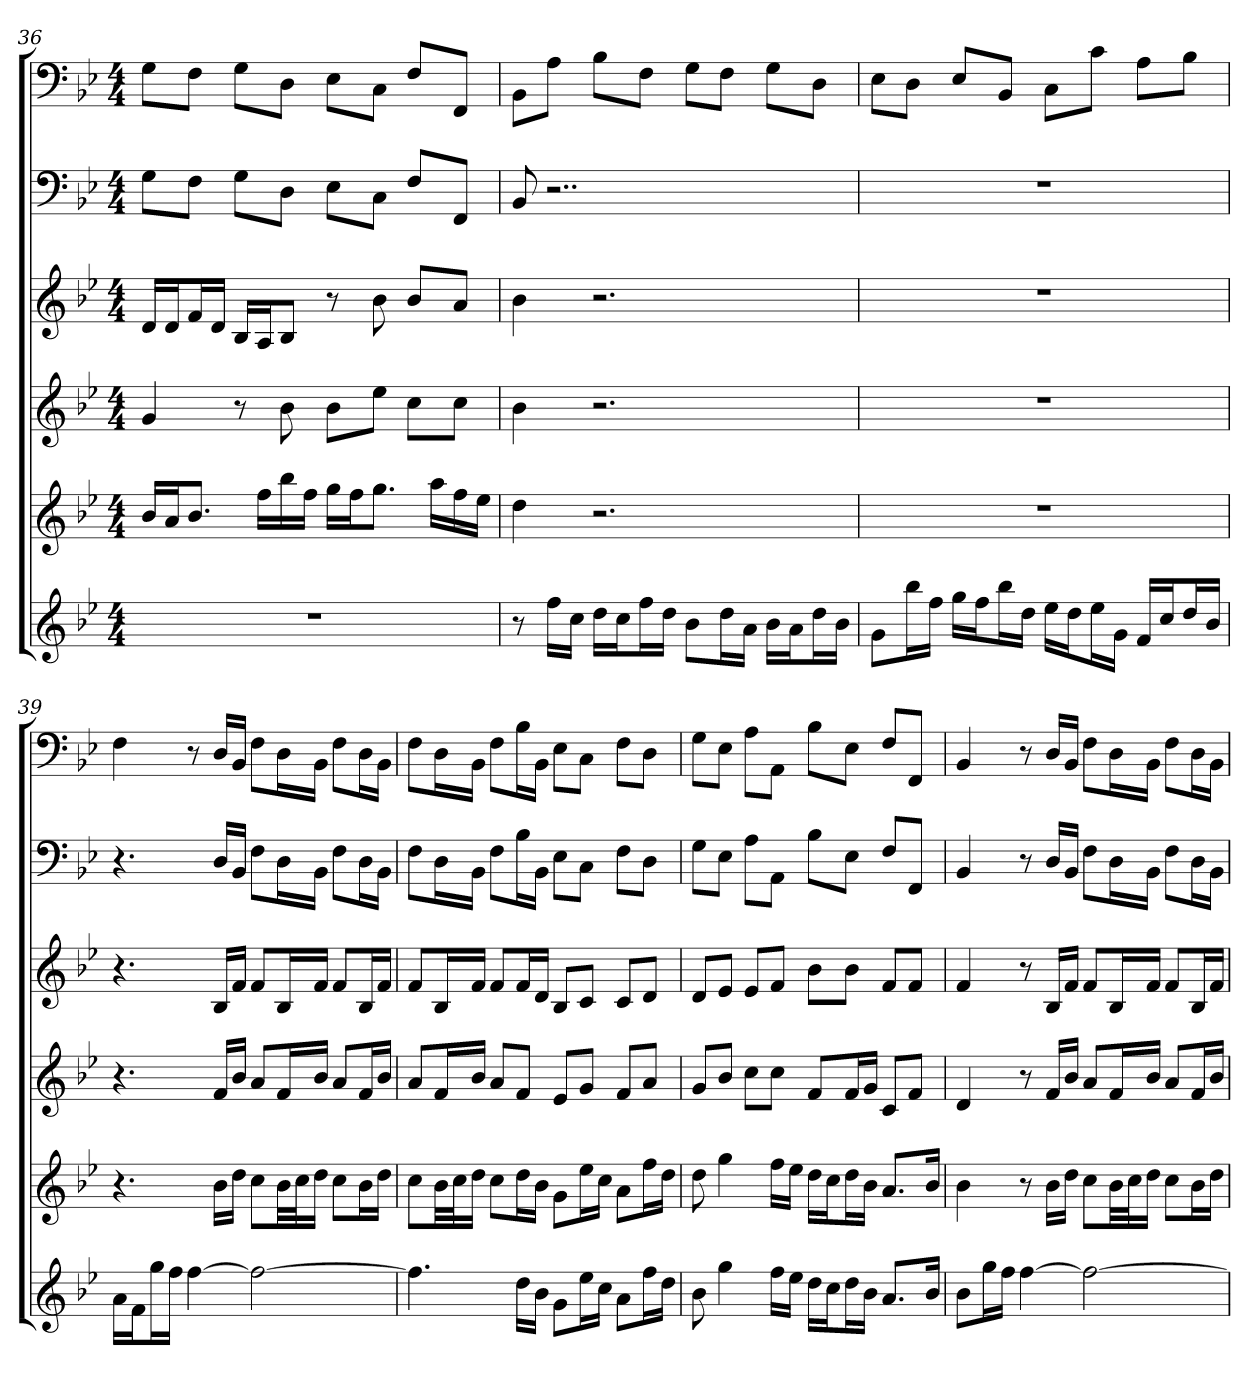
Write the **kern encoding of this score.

**kern	**kern	**kern	**kern	**kern	**kern
*part6	*part5	*part4	*part3	*part2	*part1
*staff6	*staff5	*staff4	*staff3	*staff2	*staff1
*k[b-e-]	*k[b-e-]	*k[b-e-]	*k[b-e-]	*k[b-e-]	*k[b-e-]
*B-:	*B-:	*B-:	*B-:	*B-:	*B-:
*M4/4	*M4/4	*M4/4	*M4/4	*M4/4	*M4/4
=36	=36	=36	=36	=36	=36
1r	16b-LL	4g	16dLL	8GL	8GL
.	16aJ	.	16dJ	.	.
.	8.b-J	.	16fL	8FJ	8FJ
.	.	.	16dJJ	.	.
.	.	8r	16B-LL	8GL	8GL
.	16ffLL	.	16AJ	.	.
.	16bb-	8b-	8B-J	8DJ	8DJ
.	16ffJJ	.	.	.	.
.	16ggLL	8b-L	8r	8E-L	8E-L
.	16ffJ	.	.	.	.
.	8.ggJ	8ee-J	8b-	8CJ	8CJ
.	.	8ccL	8b-L	8FL	8FL
.	16aaLL	.	.	.	.
.	16ff	8ccJ	8aJ	8FFJ	8FFJ
.	16ee-JJ	.	.	.	.
=37	=37	=37	=37	=37	=37
8r	4dd	4b-	4b-	8BB-	8BB-L
16ffLL	.	.	.	2..r	8AJ
16ccJJ	.	.	.	.	.
16ddLL	2.r	2.r	2.r	.	8B-L
16ccJ	.	.	.	.	.
16ffL	.	.	.	.	8FJ
16ddJJ	.	.	.	.	.
8b-L	.	.	.	.	8GL
16ddL	.	.	.	.	8FJ
16aJJ	.	.	.	.	.
16b-LL	.	.	.	.	8GL
16aJ	.	.	.	.	.
16ddL	.	.	.	.	8DJ
16b-JJ	.	.	.	.	.
=38	=38	=38	=38	=38	=38
8gL	1r	1r	1r	1r	8E-L
16bb-L	.	.	.	.	8DJ
16ffJJ	.	.	.	.	.
16ggLL	.	.	.	.	8E-L
16ffJ	.	.	.	.	.
16bb-L	.	.	.	.	8BB-J
16ddJJ	.	.	.	.	.
16ee-LL	.	.	.	.	8CL
16ddJ	.	.	.	.	.
16ee-L	.	.	.	.	8cJ
16gJJ	.	.	.	.	.
16fLL	.	.	.	.	8AL
16ccJ	.	.	.	.	.
16ddL	.	.	.	.	8B-J
16b-JJ	.	.	.	.	.
=39	=39	=39	=39	=39	=39
16aLL	4.r	4.r	4.r	4.r	4F
16fJ	.	.	.	.	.
16ggL	.	.	.	.	.
16ffJJ	.	.	.	.	.
[4ff	.	.	.	.	8r
.	16b-LL	16fLL	16B-LL	16DLL	16DLL
.	16ddJJ	16b-JJ	16fJJ	16BB-JJ	16BB-JJ
2ff_	8ccL	8aL	8fL	8FL	8FL
.	32b-LL	16fL	16B-L	16DL	16DL
.	32ccJ	.	.	.	.
.	16ddJJ	16b-JJ	16fJJ	16BB-JJ	16BB-JJ
.	8ccL	8aL	8fL	8FL	8FL
.	16b-L	16fL	16B-L	16DL	16DL
.	16ddJJ	16b-JJ	16fJJ	16BB-JJ	16BB-JJ
=40	=40	=40	=40	=40	=40
4.ff]	8ccL	8aL	8fL	8FL	8FL
.	32b-LL	16fL	16B-L	16DL	16DL
.	32ccJ	.	.	.	.
.	16ddJJ	16b-JJ	16fJJ	16BB-JJ	16BB-JJ
.	8ccL	8aL	8fL	8FL	8FL
16ddLL	16ddL	8fJ	16fL	16B-L	16B-L
16b-JJ	16b-JJ	.	16dJJ	16BB-JJ	16BB-JJ
8gL	8gL	8e-L	8B-L	8E-L	8E-L
16ee-L	16ee-L	8gJ	8cJ	8CJ	8CJ
16ccJJ	16ccJJ	.	.	.	.
8aL	8aL	8fL	8cL	8FL	8FL
16ffL	16ffL	8aJ	8dJ	8DJ	8DJ
16ddJJ	16ddJJ	.	.	.	.
=41	=41	=41	=41	=41	=41
8b-	8dd	8gL	8dL	8GL	8GL
4gg	4gg	8b-J	8e-J	8E-J	8E-J
.	.	8ccL	8e-L	8AL	8AL
16ffLL	16ffLL	8ccJ	8fJ	8AAJ	8AAJ
16ee-JJ	16ee-JJ	.	.	.	.
16ddLL	16ddLL	8fL	8b-L	8B-L	8B-L
16ccJ	16ccJ	.	.	.	.
16ddL	16ddL	16fL	8b-J	8E-J	8E-J
16b-JJ	16b-JJ	16gJJ	.	.	.
8.aL	8.aL	8cL	8fL	8FL	8FL
.	.	8fJ	8fJ	8FFJ	8FFJ
16b-Jk	16b-Jk	.	.	.	.
=42	=42	=42	=42	=42	=42
8b-L	4b-	4d	4f	4BB-	4BB-
16ggL	.	.	.	.	.
16ffJJ	.	.	.	.	.
[4ff	8r	8r	8r	8r	8r
.	16b-LL	16fLL	16B-LL	16DLL	16DLL
.	16ddJJ	16b-JJ	16fJJ	16BB-JJ	16BB-JJ
2ff_	8ccL	8aL	8fL	8FL	8FL
.	32b-LL	16fL	16B-L	16DL	16DL
.	32ccJ	.	.	.	.
.	16ddJJ	16b-JJ	16fJJ	16BB-JJ	16BB-JJ
.	8ccL	8aL	8fL	8FL	8FL
.	16b-L	16fL	16B-L	16DL	16DL
.	16ddJJ	16b-JJ	16fJJ	16BB-JJ	16BB-JJ
=	=	=	=	=	=
*-	*-	*-	*-	*-	*-
